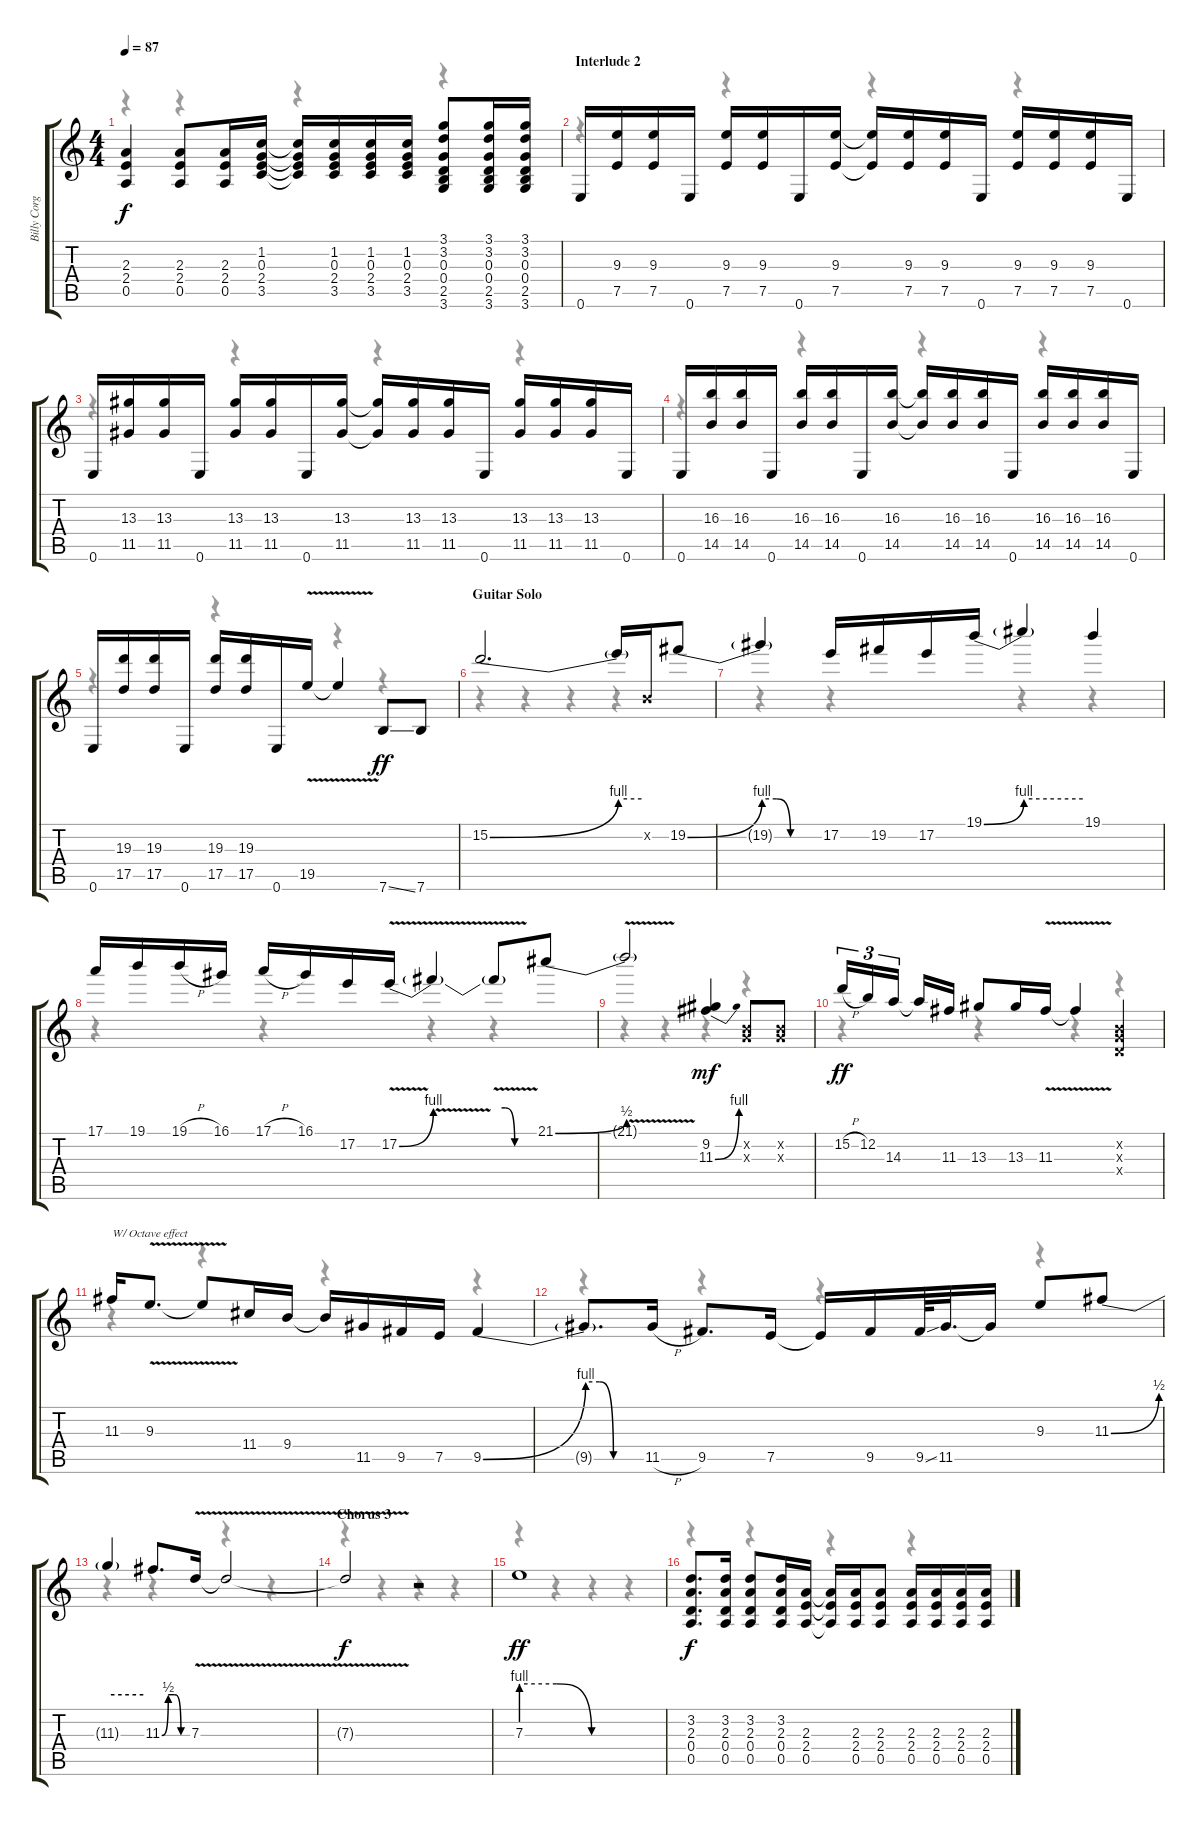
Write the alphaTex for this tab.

\track ("Billy Corgan - Lead Guitar" "Billy Corg") {instrument distortionguitar}
\staff {score tabs}
\tuning (E4 B3 G3 D3 A2 E2) {hide}
\voice
\ts (4 4)
\tempo 87
\clef g2
\ks c
(2.3 2.4 0.5).4{dy f} (2.3 2.4 0.5).8 (2.3 2.4 0.5).16 (1.2 0.3 2.4 3.5).16 (1.2{t} 0.3{t} 2.4{t} 3.5{t}).16 (1.2 0.3 2.4 3.5).16 (1.2 0.3 2.4 3.5).16 (1.2 0.3 2.4 3.5).16 (3.1 3.2 0.3 0.4 2.5 3.6).8 (3.1 3.2 0.3 0.4 2.5 3.6).16 (3.1 3.2 0.3 0.4 2.5 3.6).16 |
\section ("" "Interlude 2")
0.6.16 (9.3 7.5).16 (9.3 7.5).16 0.6.16 (9.3 7.5).16 (9.3 7.5).16 0.6.16 (9.3 7.5).16 (9.3{t} 7.5{t}).16 (9.3 7.5).16 (9.3 7.5).16 0.6.16 (9.3 7.5).16 (9.3 7.5).16 (9.3 7.5).16 0.6.16 |
0.6.16 (13.3 11.5).16 (13.3 11.5).16 0.6.16 (13.3 11.5).16 (13.3 11.5).16 0.6.16 (13.3 11.5).16 (13.3{t} 11.5{t}).16 (13.3 11.5).16 (13.3 11.5).16 0.6.16 (13.3 11.5).16 (13.3 11.5).16 (13.3 11.5).16 0.6.16 |
0.6.16 (16.3 14.5).16 (16.3 14.5).16 0.6.16 (16.3 14.5).16 (16.3 14.5).16 0.6.16 (16.3 14.5).16 (16.3{t} 14.5{t}).16 (16.3 14.5).16 (16.3 14.5).16 0.6.16 (16.3 14.5).16 (16.3 14.5).16 (16.3 14.5).16 0.6.16 |
0.6.16 (19.3 17.5).16 (19.3 17.5).16 0.6.16 (19.3 17.5).16 (19.3 17.5).16 0.6.16 19.5{v}.16 19.5{v t}.4 7.6{ss}.8{dy ff} 7.6.8 |
\section ("" "Guitar Solo")
15.2{be (bend 0 0 60 4)}.2{d} 15.2{be (hold 0 4 60 4) t}.16 0.2{x}.16 19.2{be (bend 0 0 60 4)}.8 |
19.2{be (custom 0 4 15 4 30 0 60 0) t}.4 17.2.16 19.2.16 17.2.16 19.1{be (bend 0 0 60 4)}.16 19.1{be (hold 0 4 60 4) t}.4 19.1.4 |
17.1.16 19.1.16 19.1{h}.16 16.1.16 17.1{h}.16 16.1.16 17.2.16 17.2{be (bend 0 0 60 4) v}.16 17.2{v t}.4 17.2{be (custom 0 4 15 4 30 0 60 0) t}.8 21.1{be (bend 0 0 60 2)}.8 |
21.1{v t}.2 (9.2 11.3{be (bend 0 0 60 4)}).4{dy mf} (0.2{x} 0.3{x}).8 (0.2{x} 0.3{x}).8 |
15.2{h}.16{tu (3 2) dy ff} 12.2.16{tu (3 2)} 14.3.16{tu (3 2)} 14.3{t}.16 11.3.16 13.3.8 13.3.16 11.3{v}.16 11.3{v t}.4 (0.2{x} 0.3{x} 0.4{x}).4 |
11.3.16{txt "W/ Octave effect"} 9.3{v}.8{d} 9.3{v t}.8 11.4.16 9.4.16 9.4{t}.16 11.5.16 9.5.16 7.5.16 9.5{be (bend 0 0 60 4)}.4 |
9.5{be (custom 0 4 15 4 30 0 60 0) t}.8{d} 11.5{h}.16 9.5.8{d} 7.5.16 7.5{t}.16 9.5.16 9.5{ss}.64 11.5.32{d} 11.5{t}.16 9.3.8 11.3{be (bend 0 0 60 2)}.8 |
11.3{be (hold 0 2 60 2) t}.4 11.3{be (custom 0 0 15 2 30 2 45 0 60 0)}.8{d} 7.3{v}.16 7.3{v t}.2 |
\section ("" "Chorus 3")
7.3{v t}.2{dy f} r.2 |
7.3{be (custom 0 4 15 4 30 0 60 0)}.1{dy ff} |
(3.2 2.3 0.4 0.5).8{d dy f} (3.2 2.3 0.4 0.5).16 (3.2 2.3 0.4 0.5).8 (3.2 2.3 0.4 0.5).16 (2.3 2.4 0.5).16 (2.3{t} 2.4{t} 0.5{t}).16 (2.3 2.4 0.5).16 (2.3 2.4 0.5).8 (2.3 2.4 0.5).16 (2.3 2.4 0.5).16 (2.3 2.4 0.5).16 (2.3 2.4 0.5).16
\voice
\clef g2
\ottava regular
\simile none
\ks c
r.4{dy f} r.4 r.4 r.4 |
r.4 r.4 r.4 r.4 |
r.4 r.4 r.4 r.4 |
r.4 r.4 r.4 r.4 |
r.4 r.4 r.4 r.4 |
r.4 r.4 r.4 r.4 |
r.4 r.4 r.4 r.4 |
r.4 r.4 r.4 r.4 |
r.4 r.4 r.4 r.4 |
r.4 r.4 r.4 r.4 |
r.4 r.4 r.4 r.4 |
r.4 r.4 r.4 r.4 |
r.4 r.4 r.4 r.4 |
r.4 r.4 r.4 r.4 |
r.4 r.4 r.4 r.4 |
r.4 r.4 r.4 r.4
